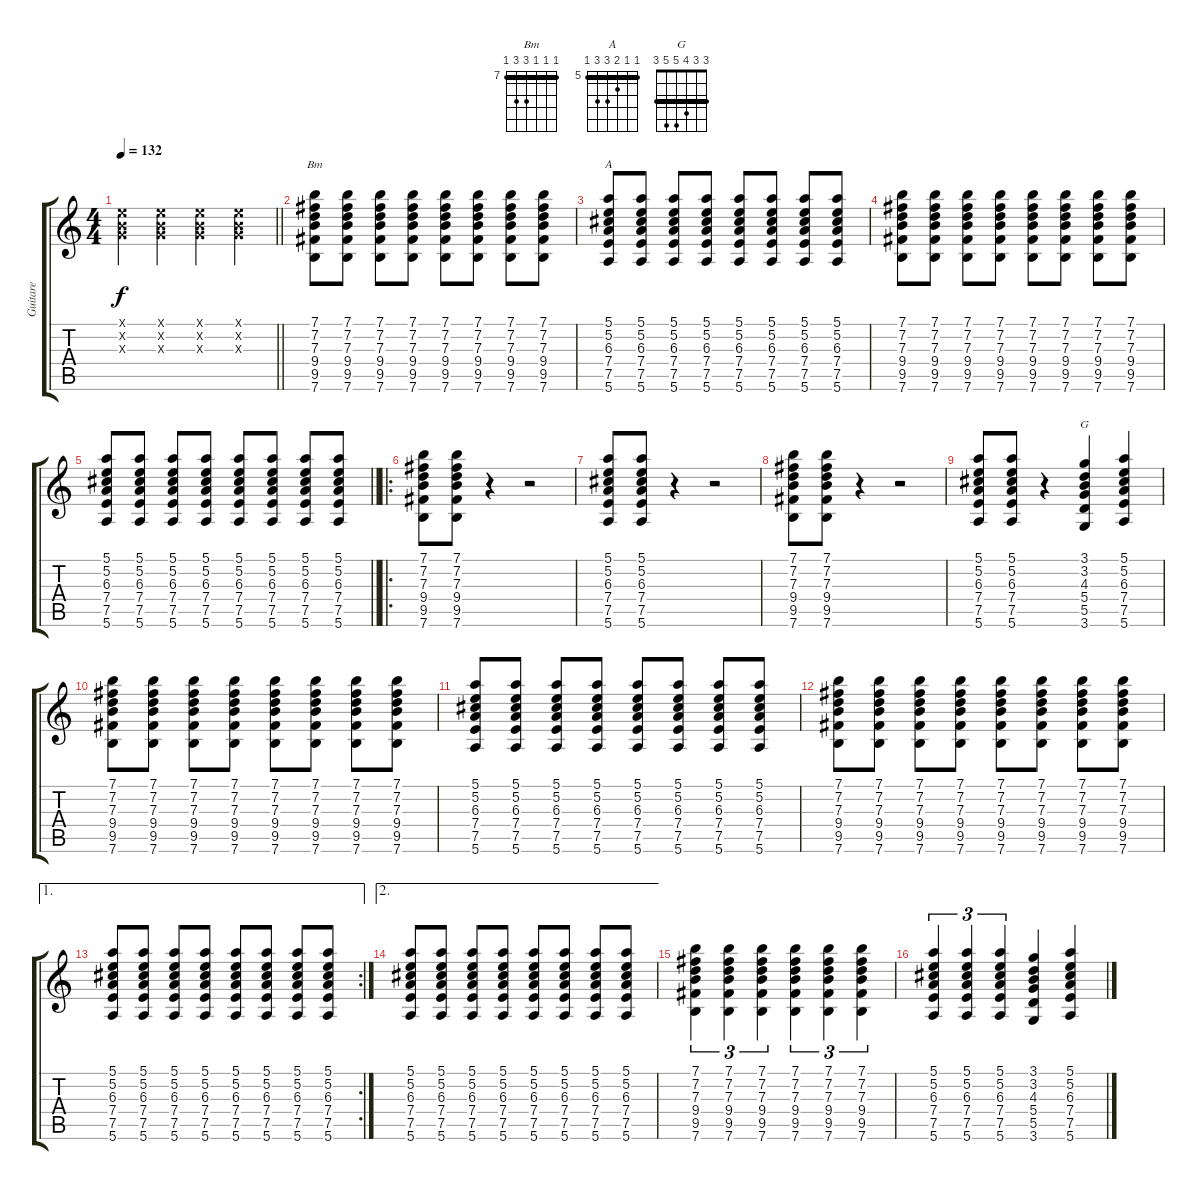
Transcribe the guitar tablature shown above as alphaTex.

\track ("Guitare" "Guitare") {instrument electricguitarclean}
\staff {score tabs}
\tuning (E4 B3 G3 D3 A2 E2) {hide}
\chord ("Bm" 7 7 7 9 9 7) {firstfret 7 barre 7}
\chord ("A" 5 5 6 7 7 5) {firstfret 5 barre 5}
\chord ("G" 3 3 4 5 5 3) {barre 3}
\ts (4 4)
\tempo 132
\clef g2
\barLineRight lightlight
\ks c
(0.1{x} 0.2{x} 0.3{x}).4{dy f instrument electricguitarclean} (0.1{x} 0.2{x} 0.3{x}).4 (0.1{x} 0.2{x} 0.3{x}).4 (0.1{x} 0.2{x} 0.3{x}).4 |
(7.1 7.2 7.3 9.4 9.5 7.6).8{ch "Bm"} (7.1 7.2 7.3 9.4 9.5 7.6).8 (7.1 7.2 7.3 9.4 9.5 7.6).8 (7.1 7.2 7.3 9.4 9.5 7.6).8 (7.1 7.2 7.3 9.4 9.5 7.6).8 (7.1 7.2 7.3 9.4 9.5 7.6).8 (7.1 7.2 7.3 9.4 9.5 7.6).8 (7.1 7.2 7.3 9.4 9.5 7.6).8 |
(5.1 5.2 6.3 7.4 7.5 5.6).8{ch "A"} (5.1 5.2 6.3 7.4 7.5 5.6).8 (5.1 5.2 6.3 7.4 7.5 5.6).8 (5.1 5.2 6.3 7.4 7.5 5.6).8 (5.1 5.2 6.3 7.4 7.5 5.6).8 (5.1 5.2 6.3 7.4 7.5 5.6).8 (5.1 5.2 6.3 7.4 7.5 5.6).8 (5.1 5.2 6.3 7.4 7.5 5.6).8 |
(7.1 7.2 7.3 9.4 9.5 7.6).8 (7.1 7.2 7.3 9.4 9.5 7.6).8 (7.1 7.2 7.3 9.4 9.5 7.6).8 (7.1 7.2 7.3 9.4 9.5 7.6).8 (7.1 7.2 7.3 9.4 9.5 7.6).8 (7.1 7.2 7.3 9.4 9.5 7.6).8 (7.1 7.2 7.3 9.4 9.5 7.6).8 (7.1 7.2 7.3 9.4 9.5 7.6).8 |
\barLineRight lightlight
(5.1 5.2 6.3 7.4 7.5 5.6).8 (5.1 5.2 6.3 7.4 7.5 5.6).8 (5.1 5.2 6.3 7.4 7.5 5.6).8 (5.1 5.2 6.3 7.4 7.5 5.6).8 (5.1 5.2 6.3 7.4 7.5 5.6).8 (5.1 5.2 6.3 7.4 7.5 5.6).8 (5.1 5.2 6.3 7.4 7.5 5.6).8 (5.1 5.2 6.3 7.4 7.5 5.6).8 |
\ro
(7.1 7.2 7.3 9.4 9.5 7.6).8 (7.1 7.2 7.3 9.4 9.5 7.6).8 r.4 r.2 |
(5.1 5.2 6.3 7.4 7.5 5.6).8 (5.1 5.2 6.3 7.4 7.5 5.6).8 r.4 r.2 |
(7.1 7.2 7.3 9.4 9.5 7.6).8 (7.1 7.2 7.3 9.4 9.5 7.6).8 r.4 r.2 |
(5.1 5.2 6.3 7.4 7.5 5.6).8 (5.1 5.2 6.3 7.4 7.5 5.6).8 r.4 (3.1 3.2 4.3 5.4 5.5 3.6).4{ch "G"} (5.1 5.2 6.3 7.4 7.5 5.6).4 |
(7.1 7.2 7.3 9.4 9.5 7.6).8 (7.1 7.2 7.3 9.4 9.5 7.6).8 (7.1 7.2 7.3 9.4 9.5 7.6).8 (7.1 7.2 7.3 9.4 9.5 7.6).8 (7.1 7.2 7.3 9.4 9.5 7.6).8 (7.1 7.2 7.3 9.4 9.5 7.6).8 (7.1 7.2 7.3 9.4 9.5 7.6).8 (7.1 7.2 7.3 9.4 9.5 7.6).8 |
(5.1 5.2 6.3 7.4 7.5 5.6).8 (5.1 5.2 6.3 7.4 7.5 5.6).8 (5.1 5.2 6.3 7.4 7.5 5.6).8 (5.1 5.2 6.3 7.4 7.5 5.6).8 (5.1 5.2 6.3 7.4 7.5 5.6).8 (5.1 5.2 6.3 7.4 7.5 5.6).8 (5.1 5.2 6.3 7.4 7.5 5.6).8 (5.1 5.2 6.3 7.4 7.5 5.6).8 |
(7.1 7.2 7.3 9.4 9.5 7.6).8 (7.1 7.2 7.3 9.4 9.5 7.6).8 (7.1 7.2 7.3 9.4 9.5 7.6).8 (7.1 7.2 7.3 9.4 9.5 7.6).8 (7.1 7.2 7.3 9.4 9.5 7.6).8 (7.1 7.2 7.3 9.4 9.5 7.6).8 (7.1 7.2 7.3 9.4 9.5 7.6).8 (7.1 7.2 7.3 9.4 9.5 7.6).8 |
\ae 1
\rc 2
(5.1 5.2 6.3 7.4 7.5 5.6).8 (5.1 5.2 6.3 7.4 7.5 5.6).8 (5.1 5.2 6.3 7.4 7.5 5.6).8 (5.1 5.2 6.3 7.4 7.5 5.6).8 (5.1 5.2 6.3 7.4 7.5 5.6).8 (5.1 5.2 6.3 7.4 7.5 5.6).8 (5.1 5.2 6.3 7.4 7.5 5.6).8 (5.1 5.2 6.3 7.4 7.5 5.6).8 |
\ae 2
(5.1 5.2 6.3 7.4 7.5 5.6).8 (5.1 5.2 6.3 7.4 7.5 5.6).8 (5.1 5.2 6.3 7.4 7.5 5.6).8 (5.1 5.2 6.3 7.4 7.5 5.6).8 (5.1 5.2 6.3 7.4 7.5 5.6).8 (5.1 5.2 6.3 7.4 7.5 5.6).8 (5.1 5.2 6.3 7.4 7.5 5.6).8 (5.1 5.2 6.3 7.4 7.5 5.6).8 |
(7.1 7.2 7.3 9.4 9.5 7.6).4{tu (3 2)} (7.1 7.2 7.3 9.4 9.5 7.6).4{tu (3 2)} (7.1 7.2 7.3 9.4 9.5 7.6).4{tu (3 2)} (7.1 7.2 7.3 9.4 9.5 7.6).4{tu (3 2)} (7.1 7.2 7.3 9.4 9.5 7.6).4{tu (3 2)} (7.1 7.2 7.3 9.4 9.5 7.6).4{tu (3 2)} |
(5.1 5.2 6.3 7.4 7.5 5.6).4{tu (3 2)} (5.1 5.2 6.3 7.4 7.5 5.6).4{tu (3 2)} (5.1 5.2 6.3 7.4 7.5 5.6).4{tu (3 2)} (3.1 3.2 4.3 5.4 5.5 3.6).4 (5.1 5.2 6.3 7.4 7.5 5.6).4
